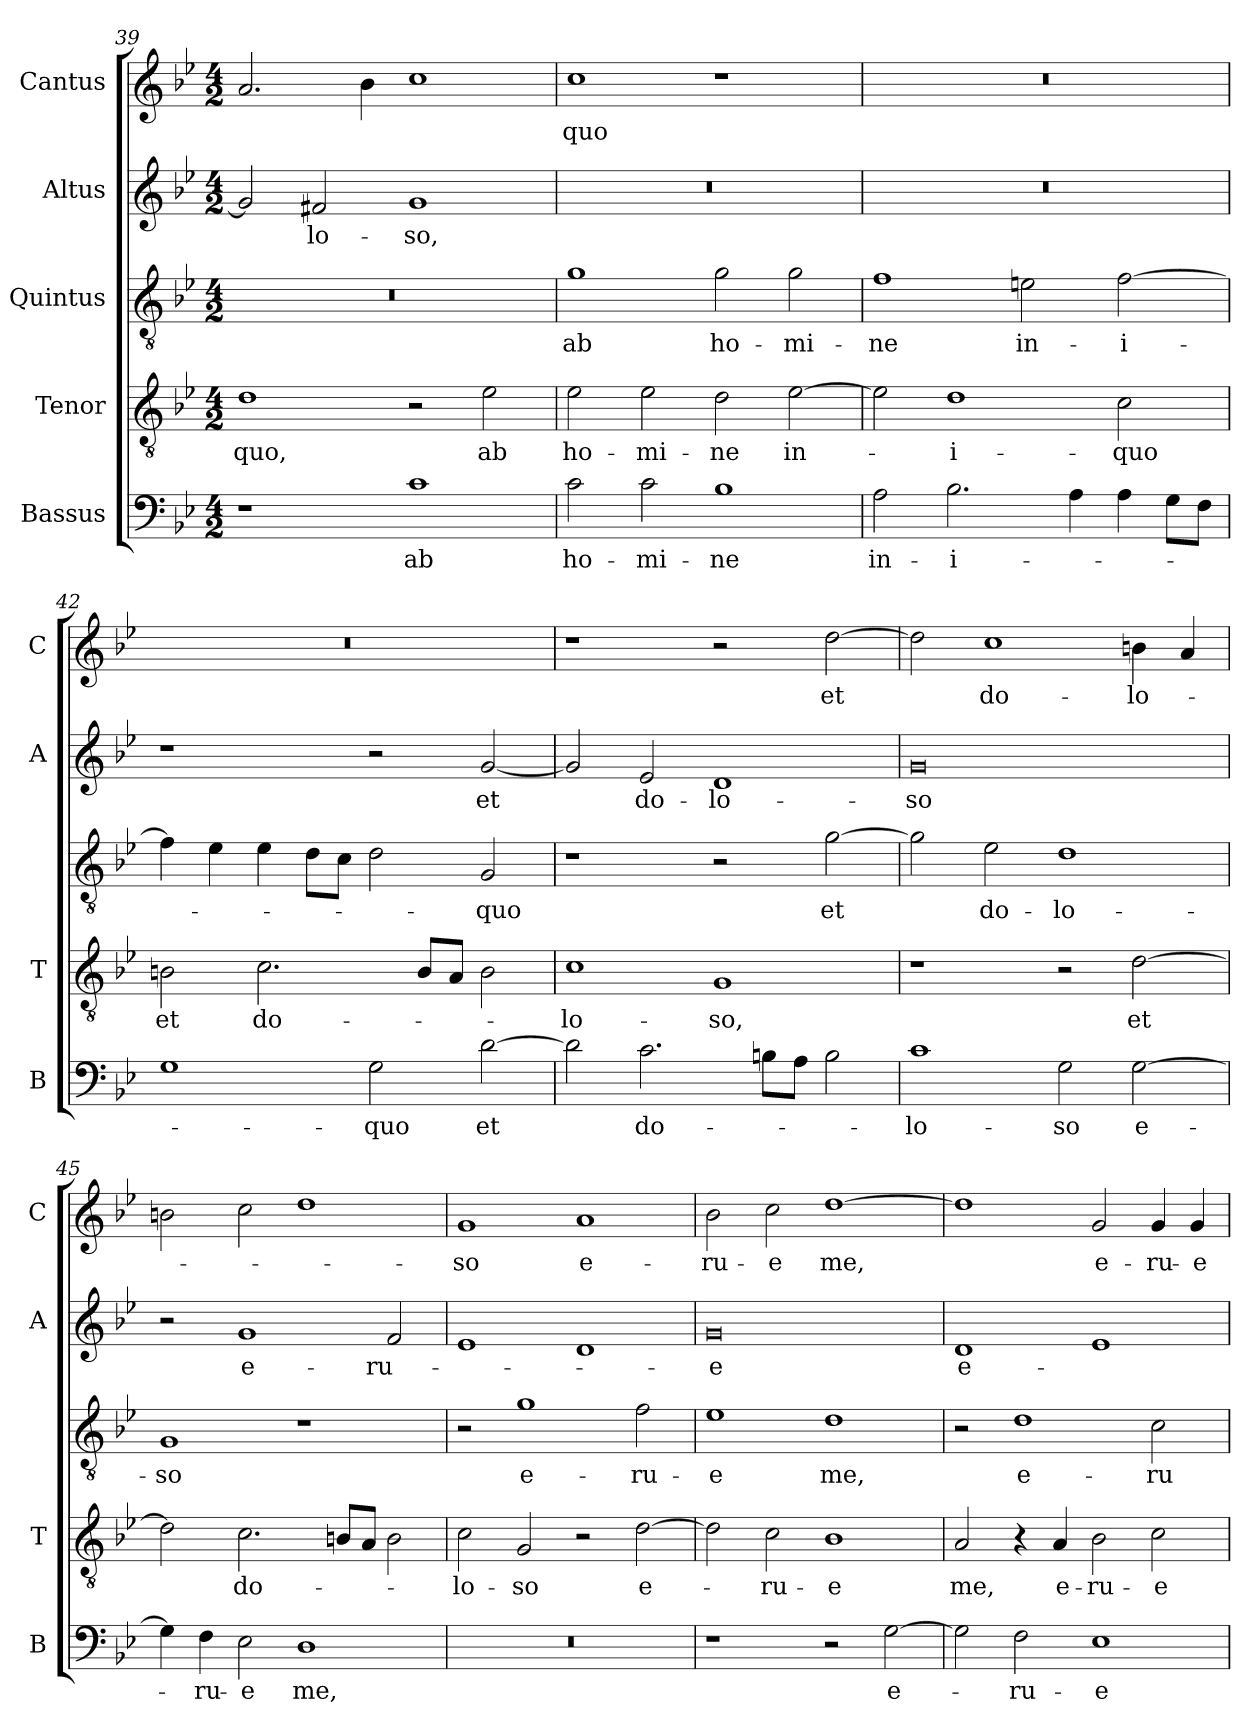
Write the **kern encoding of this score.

**kern	**text	**kern	**text	**kern	**text	**kern	**text	**kern	**text
*part5	*part5	*part4	*part4	*part3	*part3	*part2	*part2	*part1	*part1
*staff5	*staff5	*staff4	*staff4	*staff3	*staff3	*staff2	*staff2	*staff1	*staff1
*I"Bassus	*	*I"Tenor	*	*I"Quintus	*	*I"Altus	*	*I"Cantus	*
*I'B	*	*I'T	*	*	*	*I'A	*	*I'C	*
*clefF4	*	*clefGv2	*	*clefGv2	*	*clefG2	*	*clefG2	*
*k[b-e-]	*	*k[b-e-]	*	*k[b-e-]	*	*k[b-e-]	*	*k[b-e-]	*
*B-:	*	*B-:	*	*B-:	*	*B-:	*	*B-:	*
*M4/2	*	*M4/2	*	*M4/2	*	*M4/2	*	*M4/2	*
=39	=39	=39	=39	=39	=39	=39	=39	=39	=39
!	!	!	!LO:LY:b	!	!	!	!	!	!
1r	.	1d	-quo,	0r	.	2g/]	.	2.a/	.
!	!	!	!	!	!	!	!LO:LY:b	!	!
.	.	.	.	.	.	2f#X/	-lo-	.	.
.	.	.	.	.	.	.	.	4b-\	.
!	!LO:LY:b	!	!	!	!	!	!LO:LY:b	!	!
1c	ab	2r	.	.	.	1g	-so,	1cc	.
!	!	!	!LO:LY:b	!	!	!	!	!	!
.	.	2e-\	ab	.	.	.	.	.	.
!!LO:LB:g=z
=40	=40	=40	=40	=40	=40	=40	=40	=40	=40
!	!LO:LY:b	!	!LO:LY:b	!	!LO:LY:b	!	!	!	!LO:LY:b
2c\	ho-	2e-\	ho-	1g	ab	0r	.	1cc	-quo
!	!LO:LY:b	!	!LO:LY:b	!	!	!	!	!	!
2c\	-mi-	2e-\	-mi-	.	.	.	.	.	.
!	!LO:LY:b	!	!LO:LY:b	!	!LO:LY:b	!	!	!	!
1B-	-ne	2d\	-ne	2g\	ho-	.	.	1r	.
!	!	!	!LO:LY:b	!	!LO:LY:b	!	!	!	!
.	.	[2e-\	in-	2g\	-mi-	.	.	.	.
=41	=41	=41	=41	=41	=41	=41	=41	=41	=41
!	!LO:LY:b	!	!	!	!LO:LY:b	!	!	!	!
2A\	in-	2e-\]	.	1f	-ne	0r	.	0r	.
!	!LO:LY:b	!	!LO:LY:b	!	!	!	!	!	!
2.B-\	-i-	1d	-i-	.	.	.	.	.	.
!	!	!	!	!	!LO:LY:b	!	!	!	!
.	.	.	.	2en\	in-	.	.	.	.
4A\	.	.	.	.	.	.	.	.	.
!	!	!	!LO:LY:b	!	!LO:LY:b	!	!	!	!
4A\	.	2c\	-quo	[2f\	-i-	.	.	.	.
8G\L	.	.	.	.	.	.	.	.	.
8F\J	.	.	.	.	.	.	.	.	.
=42	=42	=42	=42	=42	=42	=42	=42	=42	=42
!	!	!	!LO:LY:b	!	!	!	!	!	!
1G	.	2Bn\	et	4f\]	.	1r	.	0r	.
.	.	.	.	4e-\	.	.	.	.	.
!	!	!	!LO:LY:b	!	!	!	!	!	!
.	.	2.c\	do-	4e-\	.	.	.	.	.
.	.	.	.	8d\L	.	.	.	.	.
.	.	.	.	8c\J	.	.	.	.	.
!	!LO:LY:b	!	!	!	!	!	!	!	!
2G\	-quo	.	.	2d\	.	2r	.	.	.
.	.	8B/L	.	.	.	.	.	.	.
.	.	8A/J	.	.	.	.	.	.	.
!	!LO:LY:b	!	!	!	!LO:LY:b	!	!LO:LY:b	!	!
[2d\	et	2B\	.	2G/	-quo	[2g/	et	.	.
=43	=43	=43	=43	=43	=43	=43	=43	=43	=43
!	!	!	!LO:LY:b	!	!	!	!	!	!
2d\]	.	1c	-lo-	1r	.	2g/]	.	1r	.
!	!LO:LY:b	!	!	!	!	!	!LO:LY:b	!	!
2.c\	do-	.	.	.	.	2e-/	do-	.	.
!	!	!	!LO:LY:b	!	!	!	!LO:LY:b	!	!
.	.	1G	-so,	2r	.	1d	-lo-	2r	.
8Bn\L	.	.	.	.	.	.	.	.	.
8A\J	.	.	.	.	.	.	.	.	.
!	!	!	!	!	!LO:LY:b	!	!	!	!LO:LY:b
2B\	.	.	.	[2g\	et	.	.	[2dd\	et
=44	=44	=44	=44	=44	=44	=44	=44	=44	=44
!	!LO:LY:b	!	!	!	!	!	!LO:LY:b	!	!
1c	-lo-	1r	.	2g\]	.	0g	-so	2dd\]	.
!	!	!	!	!	!LO:LY:b	!	!	!	!LO:LY:b
.	.	.	.	2e-\	do-	.	.	1cc	do-
!	!LO:LY:b	!	!	!	!LO:LY:b	!	!	!	!
2G\	-so	2r	.	1d	-lo-	.	.	.	.
!	!LO:LY:b	!	!LO:LY:b	!	!	!	!	!	!LO:LY:b
[2G\	e-	[2d\	et	.	.	.	.	4bn\	-lo-
.	.	.	.	.	.	.	.	4a/	.
!!LO:PB:g=z
=45	=45	=45	=45	=45	=45	=45	=45	=45	=45
!	!	!	!	!	!LO:LY:b	!	!	!	!
4G\]	.	2d\]	.	1G	-so	2r	.	2bn\	.
!	!LO:LY:b	!	!	!	!	!	!	!	!
4F\	-ru-	.	.	.	.	.	.	.	.
!	!LO:LY:b	!	!LO:LY:b	!	!	!	!LO:LY:b	!	!
2E-\	-e	2.c\	do-	.	.	1g	e-	2cc\	.
!	!LO:LY:b	!	!	!	!	!	!	!	!
1D	me,	.	.	1r	.	.	.	1dd	.
.	.	8Bn/L	.	.	.	.	.	.	.
.	.	8A/J	.	.	.	.	.	.	.
!	!	!	!	!	!	!	!LO:LY:b	!	!
.	.	2B\	.	.	.	2f/	-ru-	.	.
=46	=46	=46	=46	=46	=46	=46	=46	=46	=46
!	!	!	!LO:LY:b	!	!	!	!	!	!LO:LY:b
0r	.	2c\	-lo-	2r	.	1e-	.	1g	-so
!	!	!	!LO:LY:b	!	!LO:LY:b	!	!	!	!
.	.	2G/	-so	1g	e-	.	.	.	.
!	!	!	!	!	!	!	!	!	!LO:LY:b
.	.	2r	.	.	.	1d	.	1a	e-
!	!	!	!LO:LY:b	!	!LO:LY:b	!	!	!	!
.	.	[2d\	e-	2f\	-ru-	.	.	.	.
=47	=47	=47	=47	=47	=47	=47	=47	=47	=47
!	!	!	!	!	!LO:LY:b	!	!LO:LY:b	!	!LO:LY:b
1r	.	2d\]	.	1e-	-e	0g	-e	2b-\	-ru-
!	!	!	!LO:LY:b	!	!	!	!	!	!LO:LY:b
.	.	2c\	-ru-	.	.	.	.	2cc\	-e
!	!	!	!LO:LY:b	!	!LO:LY:b	!	!	!	!LO:LY:b
2r	.	1B-	-e	1d	me,	.	.	[1dd	me,
!	!LO:LY:b	!	!	!	!	!	!	!	!
[2G\	e-	.	.	.	.	.	.	.	.
=48	=48	=48	=48	=48	=48	=48	=48	=48	=48
!	!	!	!LO:LY:b	!	!	!	!LO:LY:b	!	!
2G\]	.	2A/	me,	2r	.	1d	e-	1dd]	.
!	!LO:LY:b	!	!	!	!LO:LY:b	!	!	!	!
2F\	-ru-	4r	.	1d	e-	.	.	.	.
!	!	!	!LO:LY:b	!	!	!	!	!	!
.	.	4A/	e-	.	.	.	.	.	.
!	!LO:LY:b	!	!LO:LY:b	!	!	!	!	!	!LO:LY:b
1E-	-e	2B-\	-ru-	.	.	1e-	.	2g/	e-
!	!	!	!LO:LY:b	!	!LO:LY:b	!	!	!	!LO:LY:b
.	.	2c\	-e	2c\	-ru-	.	.	4g/	-ru-
!	!	!	!	!	!	!	!	!	!LO:LY:b
.	.	.	.	.	.	.	.	4g/	-e
=	=	=	=	=	=	=	=	=	=
*-	*-	*-	*-	*-	*-	*-	*-	*-	*-
